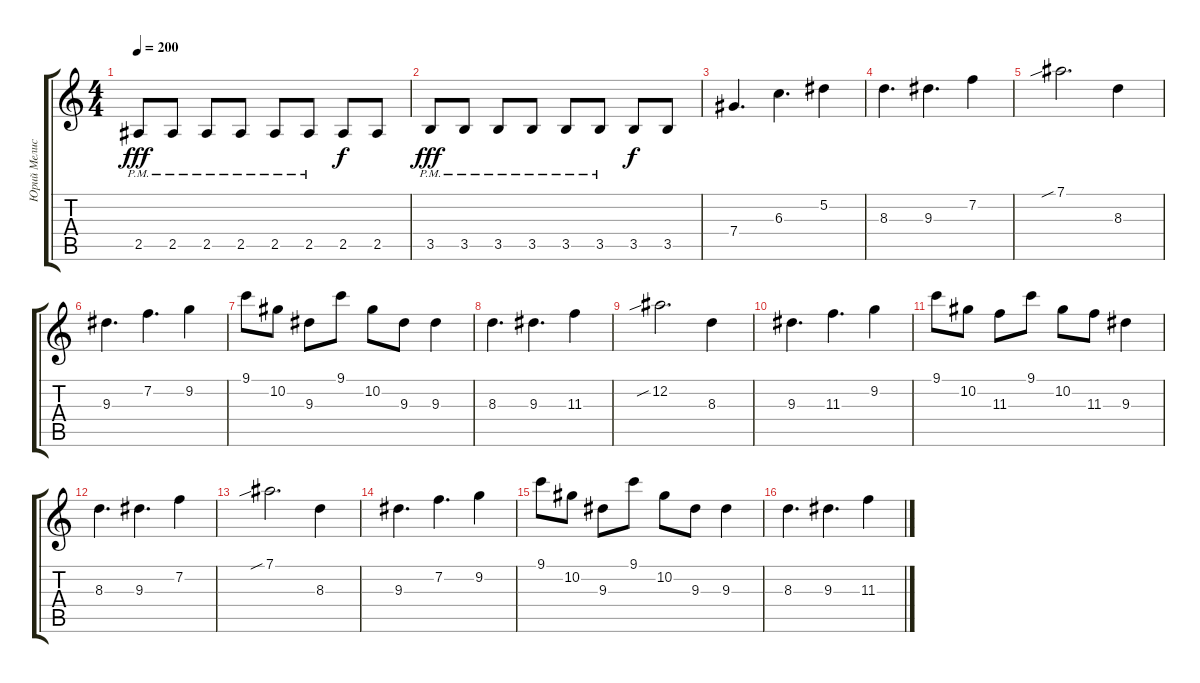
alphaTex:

\track ("Юрий Мелисов" "Юрий Мелис") {instrument distortionguitar}
\staff {score tabs}
\tuning (Eb4 Bb3 Gb3 Db3 Ab2 Eb2) {hide}
\ts (4 4)
\tempo 200
\clef g2
\ks c
2.5{pm}.8{dy fff} 2.5{pm}.8 2.5{pm}.8 2.5{pm}.8 2.5{pm}.8 2.5{pm}.8 2.5.8{dy f} 2.5.8 |
3.5{pm}.8{dy fff} 3.5{pm}.8 3.5{pm}.8 3.5{pm}.8 3.5{pm}.8 3.5{pm}.8 3.5.8{dy f} 3.5.8 |
7.4.4{d balance 8} 6.3.4{d} 5.2.4 |
8.3.4{d} 9.3.4{d} 7.2.4 |
7.1{sib}.2{d} 8.3.4 |
9.3.4{d} 7.2.4{d} 9.2.4 |
9.1.8 10.2.8 9.3.8 9.1.8 10.2.8 9.3.8 9.3.4 |
8.3.4{d} 9.3.4{d} 11.3.4 |
12.2{sib}.2{d} 8.3.4 |
9.3.4{d} 11.3.4{d} 9.2.4 |
9.1.8 10.2.8 11.3.8 9.1.8 10.2.8 11.3.8 9.3.4 |
8.3.4{d} 9.3.4{d} 7.2.4 |
7.1{sib}.2{d} 8.3.4 |
9.3.4{d} 7.2.4{d} 9.2.4 |
9.1.8 10.2.8 9.3.8 9.1.8 10.2.8 9.3.8 9.3.4 |
8.3.4{d} 9.3.4{d} 11.3.4
